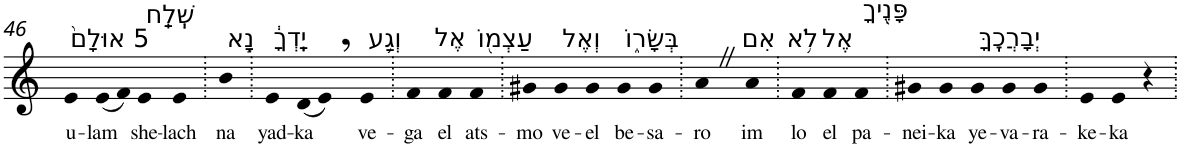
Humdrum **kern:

**kern	**text
*part1	*part1
*staff1	*staff1
*I"Piano	*
*I'Pno	*
!!LO:PB:g=z
*clefG2	*
*k[]	*
=46	=46
!LO:TX:a:t=5 אוּלָם֙	!
!	!LO:LY:b
4e	u-
!	!LO:LY:b
(8e	-lam
8f)	.
!LO:TX:a:t=שְֽׁלַֽח	!
!	!LO:LY:b
4e	she-
!	!LO:LY:b
4e	-lach
=47.	=47.
!LO:TX:a:t=נָ֣א	!
!	!LO:LY:b
4b	na
=48.	=48.
!LO:TX:a:t=יָֽדְךָ֔	!
!	!LO:LY:b
4e	yad-
!	!LO:LY:b
(8d	-ka
8e,)	.
!LO:TX:a:t=וְגַ֥ע	!
!	!LO:LY:b
4e	ve-
=49.	=49.
!	!LO:LY:b
4f	-ga
!LO:TX:a:t=אֶל	!
!	!LO:LY:b
4f	el
!LO:TX:a:t=עַצְמ֖וֹ	!
!	!LO:LY:b
4f	ats-
=50.	=50.
!	!LO:LY:b
4g#X	-mo
!LO:TX:a:t=וְאֶל	!
!	!LO:LY:b
4g#	ve-
!	!LO:LY:b
4g#	-el
!LO:TX:a:t=בְּשָׂר֑וֹ	!
!	!LO:LY:b
4g#	be-
!	!LO:LY:b
4g#	-sa-
=51.	=51.
!	!LO:LY:b
4aZ	-ro
!LO:TX:a:t=אִם	!
!	!LO:LY:b
4a	im
=52.	=52.
!LO:TX:a:t=לֹ֥א	!
!	!LO:LY:b
4f	lo
!LO:TX:a:t=אֶל	!
!	!LO:LY:b
4f	el
!LO:TX:a:t=פָּנֶ֖יךָ	!
!	!LO:LY:b
4f	pa-
=53.	=53.
!	!LO:LY:b
4g#X	-nei-
!	!LO:LY:b
4g#	-ka
!LO:TX:a:t=יְבָרֲכֶֽךָּ	!
!	!LO:LY:b
4g#	ye-
!	!LO:LY:b
4g#	-va-
!	!LO:LY:b
4g#	-ra-
=54.	=54.
!	!LO:LY:b
4e	-ke-
!	!LO:LY:b
4e	-ka
4r	.
=.	=.
*-	*-
